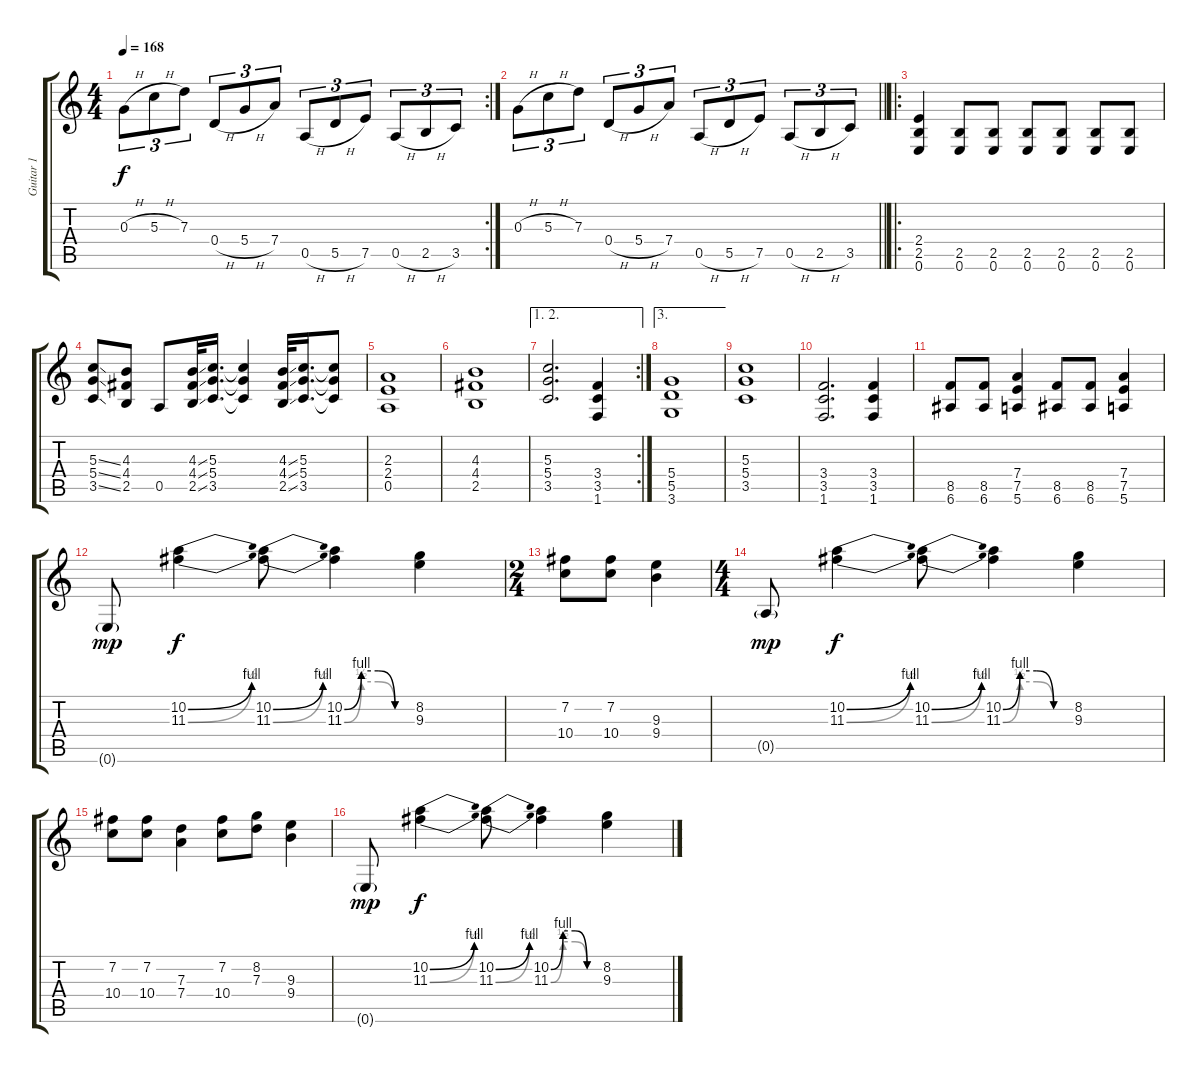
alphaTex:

\track ("Guitar 1" "Guitar 1") {instrument distortionguitar}
\staff {score tabs}
\tuning (E4 B3 G3 D3 A2 E2) {hide}
\rc 2
\ts (4 4)
\tempo 168
\clef g2
\ks c
0.3{h}.8{tu (3 2) dy f} 5.3{h}.8{tu (3 2)} 7.3.8{tu (3 2)} 0.4{h}.8{tu (3 2)} 5.4{h}.8{tu (3 2)} 7.4.8{tu (3 2)} 0.5{h}.8{tu (3 2)} 5.5{h}.8{tu (3 2)} 7.5.8{tu (3 2)} 0.5{h}.8{tu (3 2)} 2.5{h}.8{tu (3 2)} 3.5.8{tu (3 2)} |
\barLineRight lightlight
0.3{h}.8{tu (3 2)} 5.3{h}.8{tu (3 2)} 7.3.8{tu (3 2)} 0.4{h}.8{tu (3 2)} 5.4{h}.8{tu (3 2)} 7.4.8{tu (3 2)} 0.5{h}.8{tu (3 2)} 5.5{h}.8{tu (3 2)} 7.5.8{tu (3 2)} 0.5{h}.8{tu (3 2)} 2.5{h}.8{tu (3 2)} 3.5.8{tu (3 2)} |
\ro
(2.4 2.5 0.6).4 (2.5 0.6).8 (2.5 0.6).8 (2.5 0.6).8 (2.5 0.6).8 (2.5 0.6).8 (2.5 0.6).8 |
(5.3{ss} 5.4{ss} 3.5{ss}).8 (4.3 4.4 2.5).8 0.5.8 (4.3{ss} 4.4{ss} 2.5{ss}).32 (5.3 5.4 3.5).16{d} (5.3{t} 5.4{t} 3.5{t}).4 (4.3{ss} 4.4{ss} 2.5{ss}).32 (5.3 5.4 3.5).16{d} (5.3{t} 5.4{t} 3.5{t}).8 |
(2.3 2.4 0.5).1 |
(4.3 4.4 2.5).1 |
\ae (1 2)
\rc 2
(5.3 5.4 3.5).2{d} (3.4 3.5 1.6).4 |
\ae 3
(5.4 5.5 3.6).1 |
(5.3 5.4 3.5).1 |
(3.4 3.5 1.6).2{d} (3.4 3.5 1.6).4 |
(8.5 6.6).8 (8.5 6.6).8 (7.4 7.5 5.6).4 (8.5 6.6).8 (8.5 6.6).8 (7.4 7.5 5.6).4 |
0.6{g}.8{dy mp} (10.2{be (bend 0 0 60 4)} 11.3{be (bend 0 0 60 2)}).4{dy f} (10.2{be (bend 0 0 60 4)} 11.3{be (bend 0 0 60 2)}).8 (10.2{be (custom 0 0 15 4 30 4 45 0 60 0)} 11.3{be (custom 0 0 15 2 30 2 45 0 60 0)}).4 (8.2 9.3).4 |
\ts (2 4)
(7.2 10.4).8 (7.2 10.4).8 (9.3 9.4).4 |
\ts (4 4)
0.5{g}.8{dy mp} (10.2{be (bend 0 0 60 4)} 11.3{be (bend 0 0 60 2)}).4{dy f} (10.2{be (bend 0 0 60 4)} 11.3{be (bend 0 0 60 2)}).8 (10.2{be (custom 0 0 15 4 30 4 45 0 60 0)} 11.3{be (custom 0 0 15 2 30 2 45 0 60 0)}).4 (8.2 9.3).4 |
(7.2 10.4).8 (7.2 10.4).8 (7.3 7.4).4 (7.2 10.4).8 (8.2 7.3).8 (9.3 9.4).4 |
0.6{g}.8{dy mp} (10.2{be (bend 0 0 60 4)} 11.3{be (bend 0 0 60 2)}).4{dy f} (10.2{be (bend 0 0 60 4)} 11.3{be (bend 0 0 60 2)}).8 (10.2{be (custom 0 0 15 4 30 4 45 0 60 0)} 11.3{be (custom 0 0 15 2 30 2 45 0 60 0)}).4 (8.2 9.3).4
